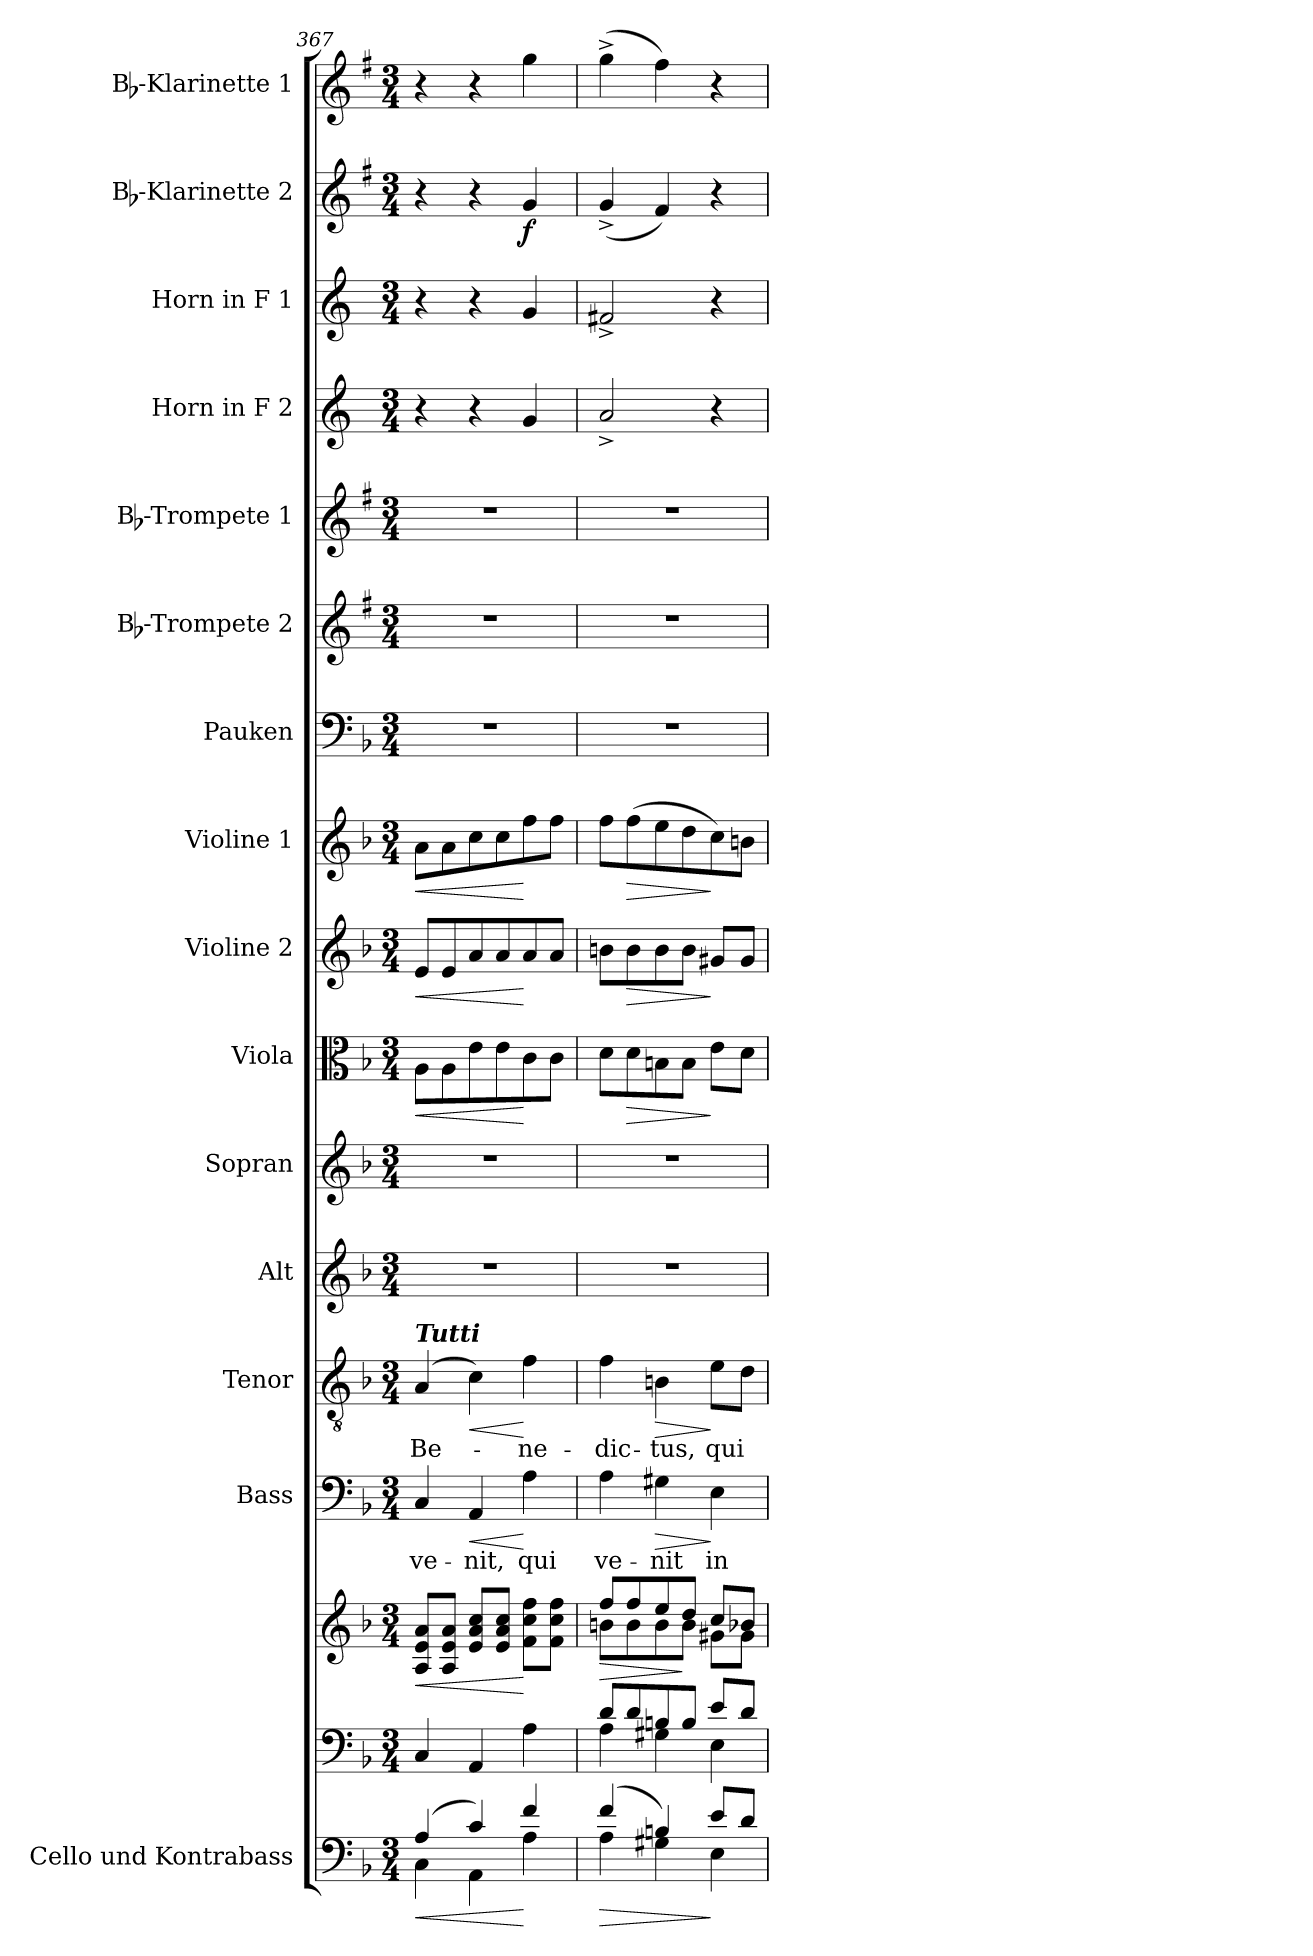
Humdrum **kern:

**kern	**dynam	**kern	**kern	**dynam	**kern	**text	**dynam	**kern	**text	**dynam	**kern	**kern	**kern	**dynam	**kern	**dynam	**kern	**dynam	**kern	**kern	**kern	**kern	**kern	**kern	**dynam	**kern
*part16	*part16	*part15	*part15	*part15	*part14	*part14	*part14	*part13	*part13	*part13	*part12	*part11	*part10	*part10	*part9	*part9	*part8	*part8	*part7	*part6	*part5	*part4	*part3	*part2	*part2	*part1
*staff17	*staff17	*staff16	*staff15	*staff15/16	*staff14	*staff14	*staff14	*staff13	*staff13	*staff13	*staff12	*staff11	*staff10	*staff10	*staff9	*staff9	*staff8	*staff8	*staff7	*staff6	*staff5	*staff4	*staff3	*staff2	*staff2	*staff1
*I"Cello und Kontrabass	*	*	*	*	*I"Bass	*	*	*I"Tenor	*	*	*I"Alt	*I"Sopran	*I"Viola	*	*I"Violine 2	*	*I"Violine 1	*	*I"Pauken	*I"Bb-Trompete 2	*I"Bb-Trompete 1	*I"Horn in F 2	*I"Horn in F 1	*I"Bb-Klarinette 2	*	*I"Bb-Klarinette 1
*I'Kb.	*	*	*	*	*I'B.	*	*	*I'T.	*	*	*I'A.	*I'S.	*I'Vla.	*	*I'Vl. 2	*	*I'Vl. 1	*	*I'Pk.	*I'Bb Trp. 2	*I'Bb Trp. 1	*	*	*I'Bb Kl. 2	*	*I'Bb Kl. 1
*clefF4	*	*clefF4	*clefG2	*	*clefF4	*	*	*clefGv2	*	*	*clefG2	*clefG2	*clefC3	*	*clefG2	*	*clefG2	*	*clefF4	*clefG2	*clefG2	*clefG2	*clefG2	*clefG2	*	*clefG2
*ITrd7c12	*	*	*	*	*	*	*	*	*	*	*	*	*	*	*	*	*	*	*	*ITrd1c2	*ITrd1c2	*ITrd4c7	*ITrd4c7	*ITrd1c2	*	*ITrd1c2
*k[b-]	*	*k[b-]	*k[b-]	*	*k[b-]	*	*	*k[b-]	*	*	*k[b-]	*k[b-]	*k[b-]	*	*k[b-]	*	*k[b-]	*	*k[b-]	*k[b-]	*k[b-]	*k[b-]	*k[b-]	*k[b-]	*	*k[b-]
*F:	*	*F:	*F:	*	*F:	*	*	*F:	*	*	*F:	*F:	*F:	*	*F:	*	*F:	*	*F:	*F:	*F:	*F:	*F:	*F:	*	*F:
*M3/4	*	*M3/4	*M3/4	*	*M3/4	*	*	*M3/4	*	*	*M3/4	*M3/4	*M3/4	*	*M3/4	*	*M3/4	*	*M3/4	*M3/4	*M3/4	*M3/4	*M3/4	*M3/4	*	*M3/4
=367	=367	=367	=367	=367	=367	=367	=367	=367	=367	=367	=367	=367	=367	=367	=367	=367	=367	=367	=367	=367	=367	=367	=367	=367	=367	=367
!	!	!	!	!	!	!	!	!LO:TX:a:Bi:t=Tutti	!	!	!	!	!	!	!	!	!	!	!	!	!	!	!	!	!	!
!	!LO:HP:b	!	!	!LO:HP:b	!	!LO:LY:b	!	!	!LO:LY:b	!	!	!	!	!LO:HP:b	!	!LO:HP:b	!	!LO:HP:b	!	!	!	!	!	!	!	!
*^	*	*	*	*	*	*	*	*	*	*	*	*	*	*	*	*	*	*	*	*	*	*	*	*	*	*
(4AA/	4CC\	<	4C/	8A/ 8e/ 8a/L	<	4C/	ve-	.	(4A/	Be-	.	2.r	2.r	8A\L	<	8e/L	<	8a\L	<	2.r	2.r	2.r	4r	4r	4r	.	4r
.	.	.	.	8A/ 8e/ 8a/J	.	.	.	.	.	.	.	.	.	8A\	.	8e/	.	8a\	.	.	.	.	.	.	.	.	.
!	!	!	!	!	!	!	!LO:LY:b	!LO:HP:b	!	!	!LO:HP:b	!	!	!	!	!	!	!	!	!	!	!	!	!	!	!	!
4C/)	4AAA\	.	4AA/	8e/ 8a/ 8cc/L	.	4AA/	-nit,	<	4c\)	.	<	.	.	8e\	.	8a/	.	8cc\	.	.	.	.	4r	4r	4r	.	4r
.	.	.	.	8e/ 8a/ 8cc/J	.	.	.	.	.	.	.	.	.	8e\	.	8a/	.	8cc\	.	.	.	.	.	.	.	.	.
!	!	!	!	!	!	!	!LO:LY:b	!	!	!LO:LY:b	!	!	!	!	!	!	!	!	!	!	!	!	!	!	!	!LO:DY:b	!
4F/	4AA\	[	4A\	8f\ 8cc\ 8ff\L	[	4A\	qui	[	4f\	-ne-	[	.	.	8c\	[	8a/	[	8ff\	[	.	.	.	4c/	4c/	4f/	f	4ff\
.	.	.	.	8f\ 8cc\ 8ff\J	.	.	.	.	.	.	.	.	.	8c\J	.	8a/J	.	8ff\J	.	.	.	.	.	.	.	.	.
=368	=368	=368	=368	=368	=368	=368	=368	=368	=368	=368	=368	=368	=368	=368	=368	=368	=368	=368	=368	=368	=368	=368	=368	=368	=368	=368	=368
!	!	!LO:HP:b	!	!	!LO:HP:b	!	!LO:LY:b	!	!	!LO:LY:b	!	!	!	!	!	!	!	!	!	!	!	!	!	!	!	!	!
*	*	*	*^	*^	*	*	*	*	*	*	*	*	*	*	*	*	*	*	*	*	*	*	*	*	*	*	*
(4F/	4AA\	>	8d/L	4A\	8ff/L	8bn\L	>	4A\	ve-	.	4f\	-dic-	.	2.r	2.r	8d\L	.	8bn\L	.	8ff\L	.	2.r	2.r	2.r	2d^</	2Bn^</	(<4f^>/	.	(>4ff^>\
!	!	!	!	!	!	!	!	!	!	!	!	!	!	!	!	!	!LO:HP:b	!	!LO:HP:b	!	!LO:HP:b	!	!	!	!	!	!	!	!
.	.	.	8d/	.	8ff/	8b\	.	.	.	.	.	.	.	.	.	8d\	>	8b\	>	(>8ff\	>	.	.	.	.	.	.	.	.
!	!	!	!	!	!	!	!	!	!LO:LY:b	!LO:HP:b	!	!LO:LY:b	!LO:HP:b	!	!	!	!	!	!	!	!	!	!	!	!	!	!	!	!
4BBn/)	4GG#X\	.	8Bn/	4G#X\	8ee/	8b\	.	4G#X\	-nit	>	4Bn\	-tus,	>	.	.	8Bn\	.	8b\	.	8ee\	.	.	.	.	.	.	4e/)	.	4ee\)
.	.	.	8B/J	.	8dd/J	8b\J	]	.	.	.	.	.	.	.	.	8B\J	.	8b\J	.	8dd\	.	.	.	.	.	.	.	.	.
!	!	!	!	!	!	!	!	!	!LO:LY:b	!	!	!LO:LY:b	!	!	!	!	!	!	!	!	!	!	!	!	!	!	!	!	!
8E/L	4EE\	]	8e/L	4E\	8cc/L	8g#X\L	.	4E\	in	]	8e\L	qui	]	.	.	8e\L	]	8g#X/L	]	8cc\)	]	.	.	.	4r	4r	4r	.	4r
8D/J	.	.	8d/J	.	8b-/J	8g#\J	.	.	.	.	8d\J	.	.	.	.	8d\J	.	8g#/J	.	8bn\J	.	.	.	.	.	.	.	.	.
*v	*v	*	*	*	*	*	*	*	*	*	*	*	*	*	*	*	*	*	*	*	*	*	*	*	*	*	*	*	*
*	*	*v	*v	*	*	*	*	*	*	*	*	*	*	*	*	*	*	*	*	*	*	*	*	*	*	*	*	*
*	*	*	*v	*v	*	*	*	*	*	*	*	*	*	*	*	*	*	*	*	*	*	*	*	*	*	*	*
=	=	=	=	=	=	=	=	=	=	=	=	=	=	=	=	=	=	=	=	=	=	=	=	=	=	=
*-	*-	*-	*-	*-	*-	*-	*-	*-	*-	*-	*-	*-	*-	*-	*-	*-	*-	*-	*-	*-	*-	*-	*-	*-	*-	*-
